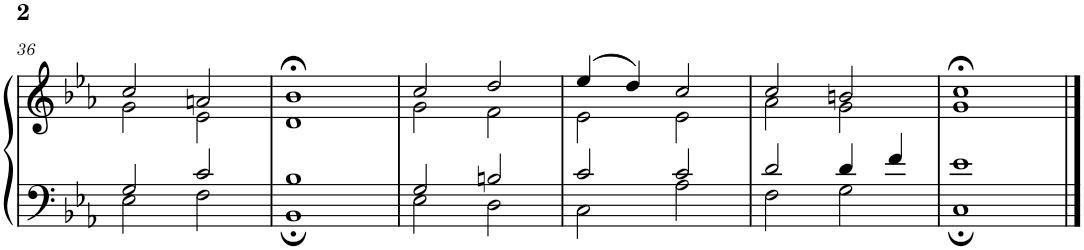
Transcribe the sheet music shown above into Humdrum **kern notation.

**kern	**kern
*part1	*part1
*staff2	*staff1
*I"Piano	*
*I'Pno.	*
!!LO:PB:g=z
*clefF4	*clefG2
*k[b-e-a-]	*k[b-e-a-]
*M4/4	*M4/4
*met(c)	*met(c)
=36	=36
*^	*^
2G/	2E-\	2cc/	2g\
2c/	2F\	2an/	2e-\
=37	=37	=37	=37
1B-	1BB-;	1b-;<	1d
=38	=38	=38	=38
2G/	2E-\	2cc/	2g\
2Bn/	2D\	2dd/	2f\
=39	=39	=39	=39
2c/	2C\	(4ee-/	2e-\
.	.	4dd/)	.
2c/	2A-\	2cc/	2e-\
=40	=40	=40	=40
2d/	2F\	2cc/	2a-\
4d/	2G\	2bn/	2g\
4f/	.	.	.
=41	=41	=41	=41
1e-	1C;	1cc;<	1g
*v	*v	*	*
*	*v	*v
==	==
*-	*-
